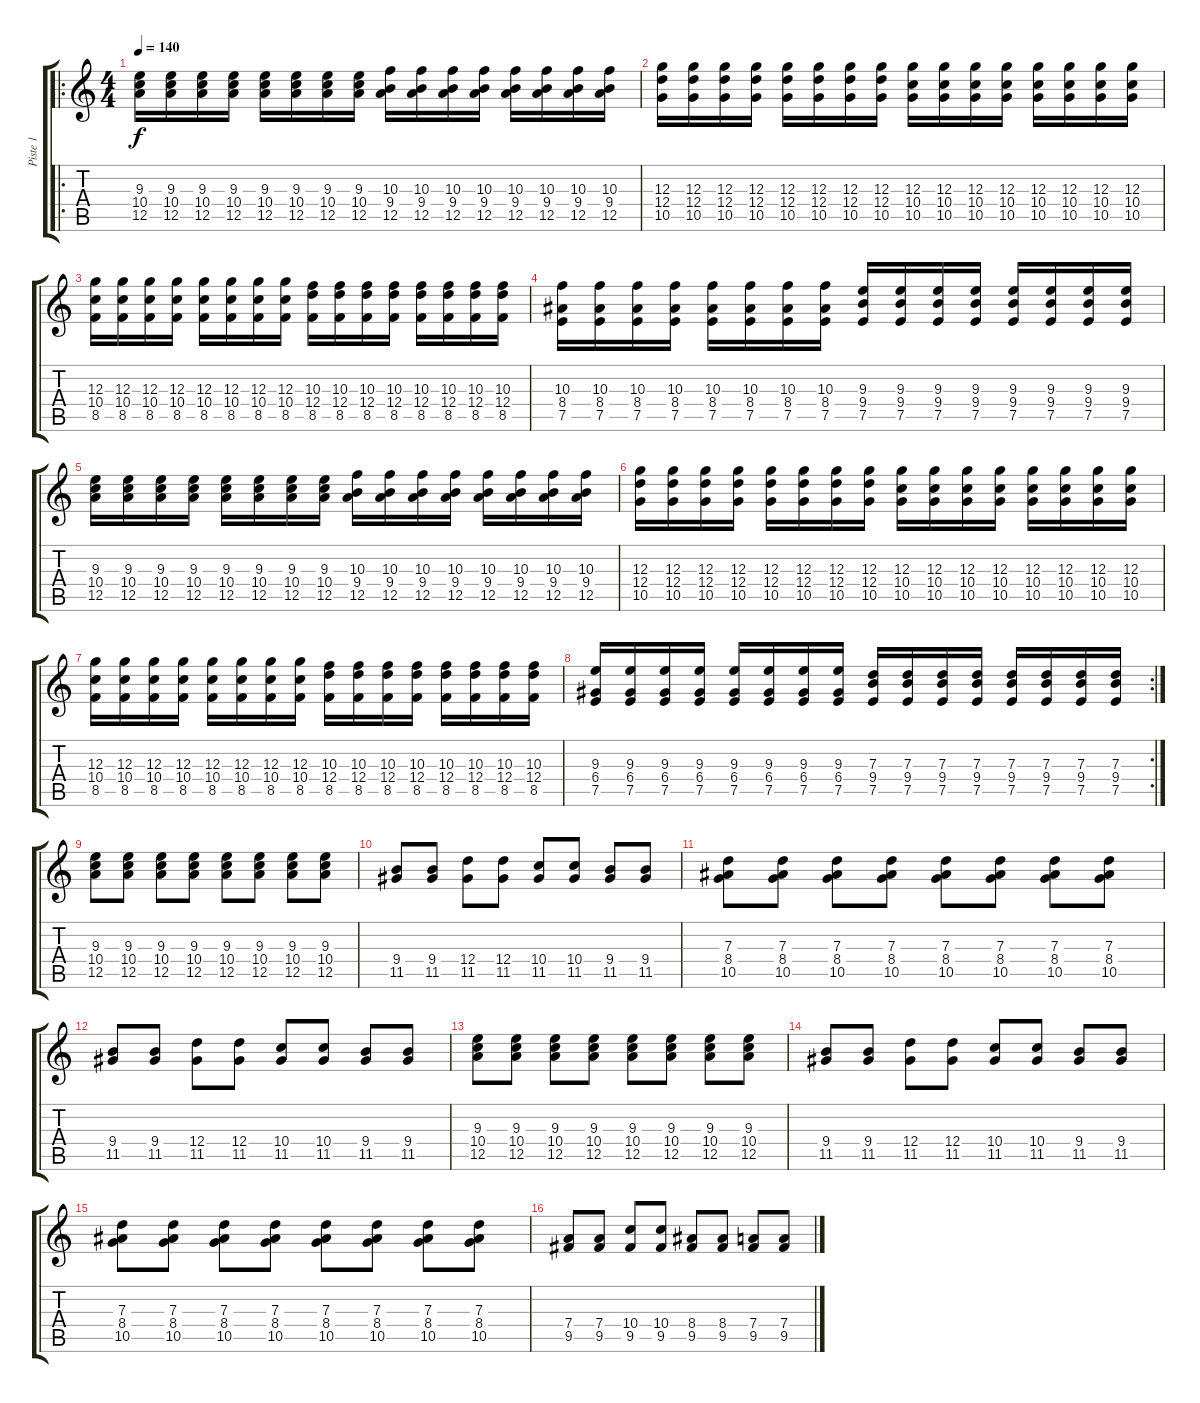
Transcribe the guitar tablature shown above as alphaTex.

\track ("Piste 1" "Piste 1") {instrument overdrivenguitar}
\staff {score tabs}
\tuning (E4 B3 G3 D3 A2 E2) {hide}
\ro
\ts (4 4)
\tempo 140
\clef g2
\ks c
(9.3 10.4 12.5).16{dy f} (9.3 10.4 12.5).16 (9.3 10.4 12.5).16 (9.3 10.4 12.5).16 (9.3 10.4 12.5).16 (9.3 10.4 12.5).16 (9.3 10.4 12.5).16 (9.3 10.4 12.5).16 (10.3 9.4 12.5).16 (10.3 9.4 12.5).16 (10.3 9.4 12.5).16 (10.3 9.4 12.5).16 (10.3 9.4 12.5).16 (10.3 9.4 12.5).16 (10.3 9.4 12.5).16 (10.3 9.4 12.5).16 |
(12.3 12.4 10.5).16 (12.3 12.4 10.5).16 (12.3 12.4 10.5).16 (12.3 12.4 10.5).16 (12.3 12.4 10.5).16 (12.3 12.4 10.5).16 (12.3 12.4 10.5).16 (12.3 12.4 10.5).16 (12.3 10.4 10.5).16 (12.3 10.4 10.5).16 (12.3 10.4 10.5).16 (12.3 10.4 10.5).16 (12.3 10.4 10.5).16 (12.3 10.4 10.5).16 (12.3 10.4 10.5).16 (12.3 10.4 10.5).16 |
(12.3 10.4 8.5).16 (12.3 10.4 8.5).16 (12.3 10.4 8.5).16 (12.3 10.4 8.5).16 (12.3 10.4 8.5).16 (12.3 10.4 8.5).16 (12.3 10.4 8.5).16 (12.3 10.4 8.5).16 (10.3 12.4 8.5).16 (10.3 12.4 8.5).16 (10.3 12.4 8.5).16 (10.3 12.4 8.5).16 (10.3 12.4 8.5).16 (10.3 12.4 8.5).16 (10.3 12.4 8.5).16 (10.3 12.4 8.5).16 |
(10.3 8.4 7.5).16 (10.3 8.4 7.5).16 (10.3 8.4 7.5).16 (10.3 8.4 7.5).16 (10.3 8.4 7.5).16 (10.3 8.4 7.5).16 (10.3 8.4 7.5).16 (10.3 8.4 7.5).16 (9.3 9.4 7.5).16 (9.3 9.4 7.5).16 (9.3 9.4 7.5).16 (9.3 9.4 7.5).16 (9.3 9.4 7.5).16 (9.3 9.4 7.5).16 (9.3 9.4 7.5).16 (9.3 9.4 7.5).16 |
(9.3 10.4 12.5).16 (9.3 10.4 12.5).16 (9.3 10.4 12.5).16 (9.3 10.4 12.5).16 (9.3 10.4 12.5).16 (9.3 10.4 12.5).16 (9.3 10.4 12.5).16 (9.3 10.4 12.5).16 (10.3 9.4 12.5).16 (10.3 9.4 12.5).16 (10.3 9.4 12.5).16 (10.3 9.4 12.5).16 (10.3 9.4 12.5).16 (10.3 9.4 12.5).16 (10.3 9.4 12.5).16 (10.3 9.4 12.5).16 |
(12.3 12.4 10.5).16 (12.3 12.4 10.5).16 (12.3 12.4 10.5).16 (12.3 12.4 10.5).16 (12.3 12.4 10.5).16 (12.3 12.4 10.5).16 (12.3 12.4 10.5).16 (12.3 12.4 10.5).16 (12.3 10.4 10.5).16 (12.3 10.4 10.5).16 (12.3 10.4 10.5).16 (12.3 10.4 10.5).16 (12.3 10.4 10.5).16 (12.3 10.4 10.5).16 (12.3 10.4 10.5).16 (12.3 10.4 10.5).16 |
(12.3 10.4 8.5).16 (12.3 10.4 8.5).16 (12.3 10.4 8.5).16 (12.3 10.4 8.5).16 (12.3 10.4 8.5).16 (12.3 10.4 8.5).16 (12.3 10.4 8.5).16 (12.3 10.4 8.5).16 (10.3 12.4 8.5).16 (10.3 12.4 8.5).16 (10.3 12.4 8.5).16 (10.3 12.4 8.5).16 (10.3 12.4 8.5).16 (10.3 12.4 8.5).16 (10.3 12.4 8.5).16 (10.3 12.4 8.5).16 |
\rc 2
(9.3 6.4 7.5).16 (9.3 6.4 7.5).16 (9.3 6.4 7.5).16 (9.3 6.4 7.5).16 (9.3 6.4 7.5).16 (9.3 6.4 7.5).16 (9.3 6.4 7.5).16 (9.3 6.4 7.5).16 (7.3 9.4 7.5).16 (7.3 9.4 7.5).16 (7.3 9.4 7.5).16 (7.3 9.4 7.5).16 (7.3 9.4 7.5).16 (7.3 9.4 7.5).16 (7.3 9.4 7.5).16 (7.3 9.4 7.5).16 |
(9.3 10.4 12.5).8 (9.3 10.4 12.5).8 (9.3 10.4 12.5).8 (9.3 10.4 12.5).8 (9.3 10.4 12.5).8 (9.3 10.4 12.5).8 (9.3 10.4 12.5).8 (9.3 10.4 12.5).8 |
(9.4 11.5).8 (9.4 11.5).8 (12.4 11.5).8 (12.4 11.5).8 (10.4 11.5).8 (10.4 11.5).8 (9.4 11.5).8 (9.4 11.5).8 |
(7.3 8.4 10.5).8 (7.3 8.4 10.5).8 (7.3 8.4 10.5).8 (7.3 8.4 10.5).8 (7.3 8.4 10.5).8 (7.3 8.4 10.5).8 (7.3 8.4 10.5).8 (7.3 8.4 10.5).8 |
(9.4 11.5).8 (9.4 11.5).8 (12.4 11.5).8 (12.4 11.5).8 (10.4 11.5).8 (10.4 11.5).8 (9.4 11.5).8 (9.4 11.5).8 |
(9.3 10.4 12.5).8 (9.3 10.4 12.5).8 (9.3 10.4 12.5).8 (9.3 10.4 12.5).8 (9.3 10.4 12.5).8 (9.3 10.4 12.5).8 (9.3 10.4 12.5).8 (9.3 10.4 12.5).8 |
(9.4 11.5).8 (9.4 11.5).8 (12.4 11.5).8 (12.4 11.5).8 (10.4 11.5).8 (10.4 11.5).8 (9.4 11.5).8 (9.4 11.5).8 |
(7.3 8.4 10.5).8 (7.3 8.4 10.5).8 (7.3 8.4 10.5).8 (7.3 8.4 10.5).8 (7.3 8.4 10.5).8 (7.3 8.4 10.5).8 (7.3 8.4 10.5).8 (7.3 8.4 10.5).8 |
(7.4 9.5).8 (7.4 9.5).8 (10.4 9.5).8 (10.4 9.5).8 (8.4 9.5).8 (8.4 9.5).8 (7.4 9.5).8 (7.4 9.5).8
